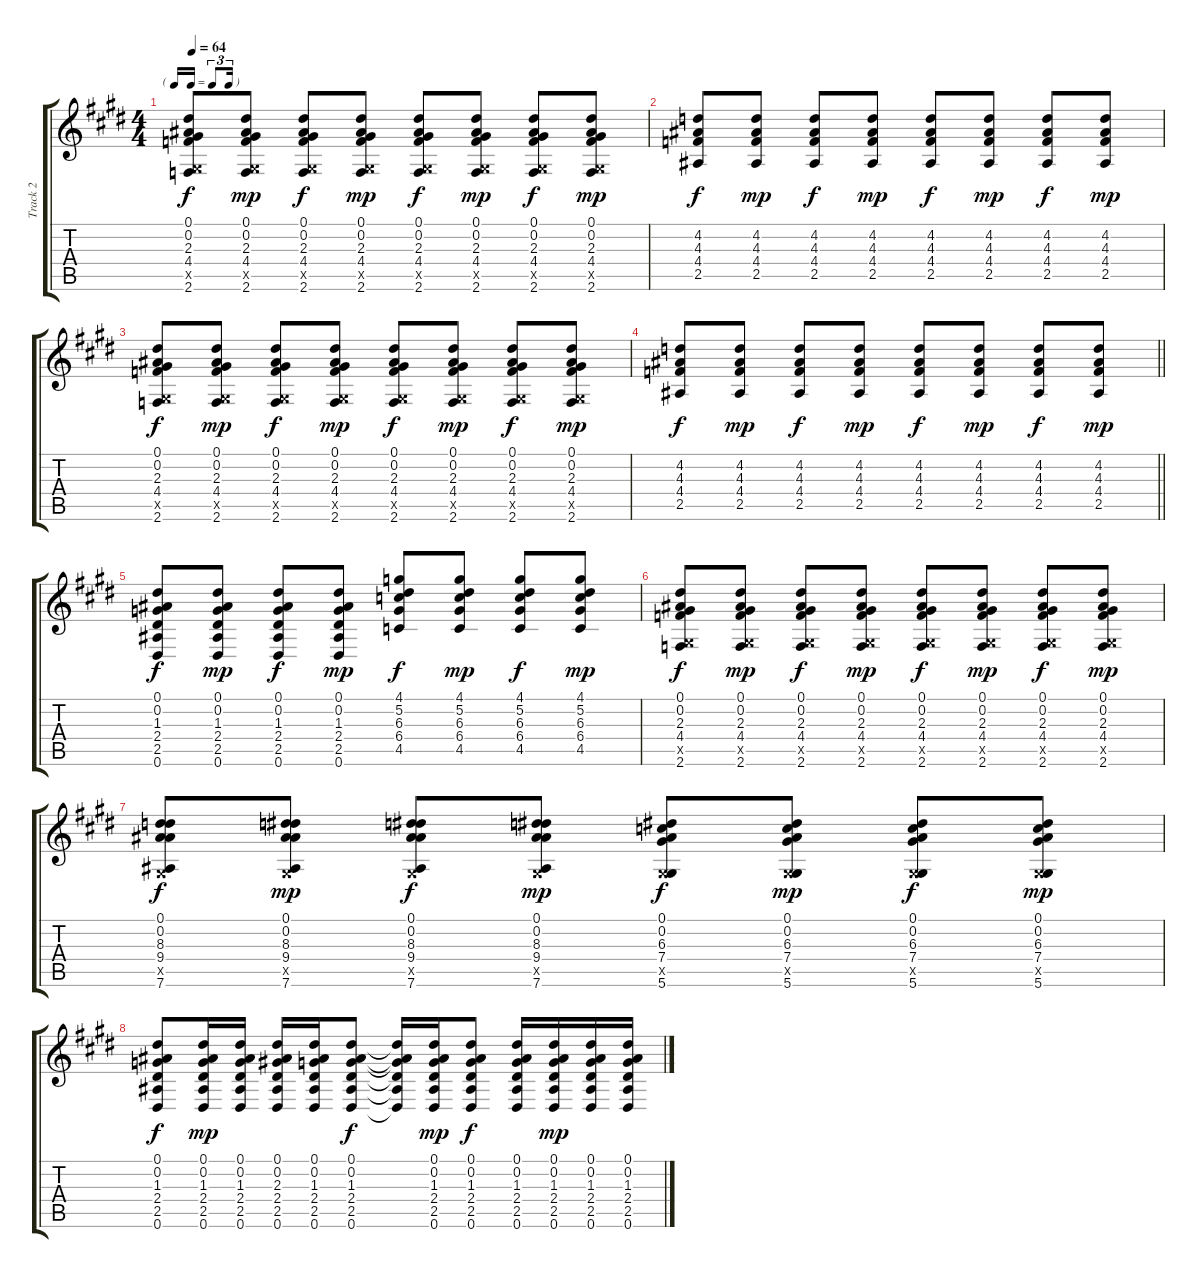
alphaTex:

\track ("Track 2" "Track 2") {instrument acousticguitarsteel}
\staff {score tabs}
\tuning (Eb4 Bb3 Gb3 Db3 Ab2 Eb2) {hide}
\ts (4 4)
\tf triplet16th
\tempo 64
\clef g2
\ks e
(0.1 0.2 2.3 4.4 0.5{x} 2.6).8{dy f} (0.1 0.2 2.3 4.4 0.5{x} 2.6).8{dy mp} (0.1 0.2 2.3 4.4 0.5{x} 2.6).8{dy f} (0.1 0.2 2.3 4.4 0.5{x} 2.6).8{dy mp} (0.1 0.2 2.3 4.4 0.5{x} 2.6).8{dy f} (0.1 0.2 2.3 4.4 0.5{x} 2.6).8{dy mp} (0.1 0.2 2.3 4.4 0.5{x} 2.6).8{dy f} (0.1 0.2 2.3 4.4 0.5{x} 2.6).8{dy mp} |
(4.2 4.3 4.4 2.5).8{dy f} (4.2 4.3 4.4 2.5).8{dy mp} (4.2 4.3 4.4 2.5).8{dy f} (4.2 4.3 4.4 2.5).8{dy mp} (4.2 4.3 4.4 2.5).8{dy f} (4.2 4.3 4.4 2.5).8{dy mp} (4.2 4.3 4.4 2.5).8{dy f} (4.2 4.3 4.4 2.5).8{dy mp} |
(0.1 0.2 2.3 4.4 0.5{x} 2.6).8{dy f} (0.1 0.2 2.3 4.4 0.5{x} 2.6).8{dy mp} (0.1 0.2 2.3 4.4 0.5{x} 2.6).8{dy f} (0.1 0.2 2.3 4.4 0.5{x} 2.6).8{dy mp} (0.1 0.2 2.3 4.4 0.5{x} 2.6).8{dy f} (0.1 0.2 2.3 4.4 0.5{x} 2.6).8{dy mp} (0.1 0.2 2.3 4.4 0.5{x} 2.6).8{dy f} (0.1 0.2 2.3 4.4 0.5{x} 2.6).8{dy mp} |
\barLineRight lightlight
(4.2 4.3 4.4 2.5).8{dy f} (4.2 4.3 4.4 2.5).8{dy mp} (4.2 4.3 4.4 2.5).8{dy f} (4.2 4.3 4.4 2.5).8{dy mp} (4.2 4.3 4.4 2.5).8{dy f} (4.2 4.3 4.4 2.5).8{dy mp} (4.2 4.3 4.4 2.5).8{dy f} (4.2 4.3 4.4 2.5).8{dy mp} |
(0.1 0.2 1.3 2.4 2.5 0.6).8{dy f} (0.1 0.2 1.3 2.4 2.5 0.6).8{dy mp} (0.1 0.2 1.3 2.4 2.5 0.6).8{dy f} (0.1 0.2 1.3 2.4 2.5 0.6).8{dy mp} (4.1 5.2 6.3 6.4 4.5).8{dy f} (4.1 5.2 6.3 6.4 4.5).8{dy mp} (4.1 5.2 6.3 6.4 4.5).8{dy f} (4.1 5.2 6.3 6.4 4.5).8{dy mp} |
(0.1 0.2 2.3 4.4 0.5{x} 2.6).8{dy f} (0.1 0.2 2.3 4.4 0.5{x} 2.6).8{dy mp} (0.1 0.2 2.3 4.4 0.5{x} 2.6).8{dy f} (0.1 0.2 2.3 4.4 0.5{x} 2.6).8{dy mp} (0.1 0.2 2.3 4.4 0.5{x} 2.6).8{dy f} (0.1 0.2 2.3 4.4 0.5{x} 2.6).8{dy mp} (0.1 0.2 2.3 4.4 0.5{x} 2.6).8{dy f} (0.1 0.2 2.3 4.4 0.5{x} 2.6).8{dy mp} |
(0.1 0.2 8.3 9.4 0.5{x} 7.6).8{dy f} (0.1 0.2 8.3 9.4 0.5{x} 7.6).8{dy mp} (0.1 0.2 8.3 9.4 0.5{x} 7.6).8{dy f} (0.1 0.2 8.3 9.4 0.5{x} 7.6).8{dy mp} (0.1 0.2 6.3 7.4 0.5{x} 5.6).8{dy f} (0.1 0.2 6.3 7.4 0.5{x} 5.6).8{dy mp} (0.1 0.2 6.3 7.4 0.5{x} 5.6).8{dy f} (0.1 0.2 6.3 7.4 0.5{x} 5.6).8{dy mp} |
(0.1 0.2 1.3 2.4 2.5 0.6).8{dy f} (0.1 0.2 1.3 2.4 2.5 0.6).16{dy mp} (0.1 0.2 1.3 2.4 2.5 0.6).16 (0.1 0.2 2.3 2.4 2.5 0.6).16 (0.1 0.2 1.3 2.4 2.5 0.6).16 (0.1 0.2 1.3 2.4 2.5 0.6).8{dy f} (0.1{t} 0.2{t} 1.3{t} 2.4{t} 2.5{t} 0.6{t}).16 (0.1 0.2 1.3 2.4 2.5 0.6).16{dy mp} (0.1 0.2 1.3 2.4 2.5 0.6).8{dy f} (0.1 0.2 1.3 2.4 2.5 0.6).16 (0.1 0.2 1.3 2.4 2.5 0.6).16{dy mp} (0.1 0.2 1.3 2.4 2.5 0.6).16 (0.1 0.2 1.3 2.4 2.5 0.6).16
